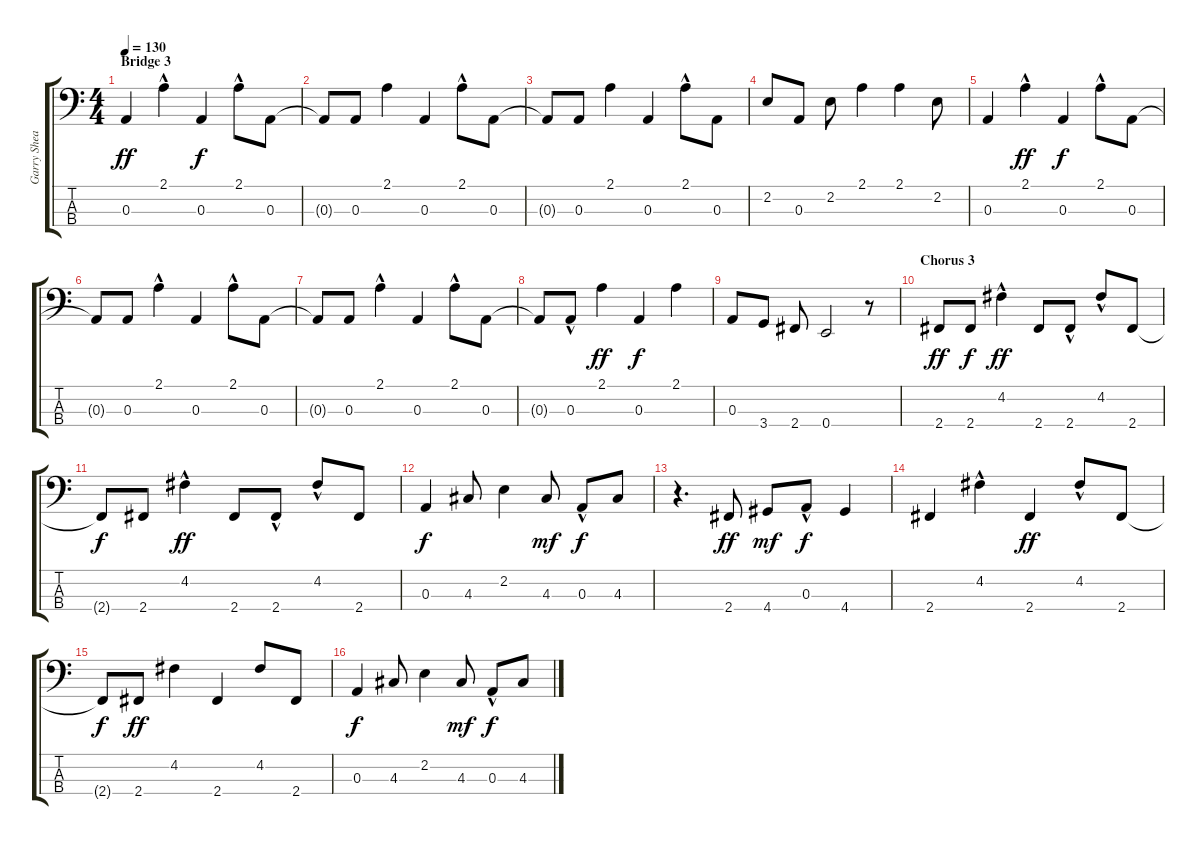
\track ("Garry Shea" "Garry Shea") {instrument electricbasspick}
\staff {score tabs}
\tuning (G2 D2 A1 E1) {hide}
\ts (4 4)
\section ("" "Bridge 3")
\tempo 130
\clef f4
\ks c
0.3.4{dy ff} 2.1{hac}.4 0.3.4{dy f} 2.1{hac}.8 0.3.8 |
0.3{t}.8 0.3.8 2.1.4 0.3.4 2.1{hac}.8 0.3.8 |
0.3{t}.8 0.3.8 2.1.4 0.3.4 2.1{hac}.8 0.3.8 |
2.2.8 0.3.8 2.2.8 2.1.4 2.1.4 2.2.8 |
0.3.4 2.1{hac}.4{dy ff} 0.3.4{dy f} 2.1{hac}.8 0.3.8 |
0.3{t}.8 0.3.8 2.1{hac}.4 0.3.4 2.1{hac}.8 0.3.8 |
0.3{t}.8 0.3.8 2.1{hac}.4 0.3.4 2.1{hac}.8 0.3.8 |
0.3{t}.8 0.3{hac}.8 2.1.4{dy ff} 0.3.4{dy f} 2.1.4 |
0.3.8 3.4.8 2.4.8 0.4.2 r.8 |
\section ("" "Chorus 3")
2.4.8{dy ff} 2.4.8{dy f} 4.2{hac}.4{dy ff} 2.4.8 2.4{hac}.8 4.2{hac}.8 2.4.8 |
2.4{t}.8{dy f} 2.4.8 4.2{hac}.4{dy ff} 2.4.8 2.4{hac}.8 4.2{hac}.8 2.4.8 |
0.3.4{dy f} 4.3.8 2.2.4 4.3.8{dy mf} 0.3{hac}.8{dy f} 4.3.8 |
r.4{d} 2.4.8{dy ff} 4.4.8{dy mf} 0.3{hac}.8{dy f} 4.4.4 |
2.4.4 4.2{hac}.4 2.4.4{dy ff} 4.2{hac}.8 2.4.8 |
2.4{t}.8{dy f} 2.4.8{dy ff} 4.2.4 2.4.4 4.2.8 2.4.8 |
0.3.4{dy f} 4.3.8 2.2.4 4.3.8{dy mf} 0.3{hac}.8{dy f} 4.3.8
